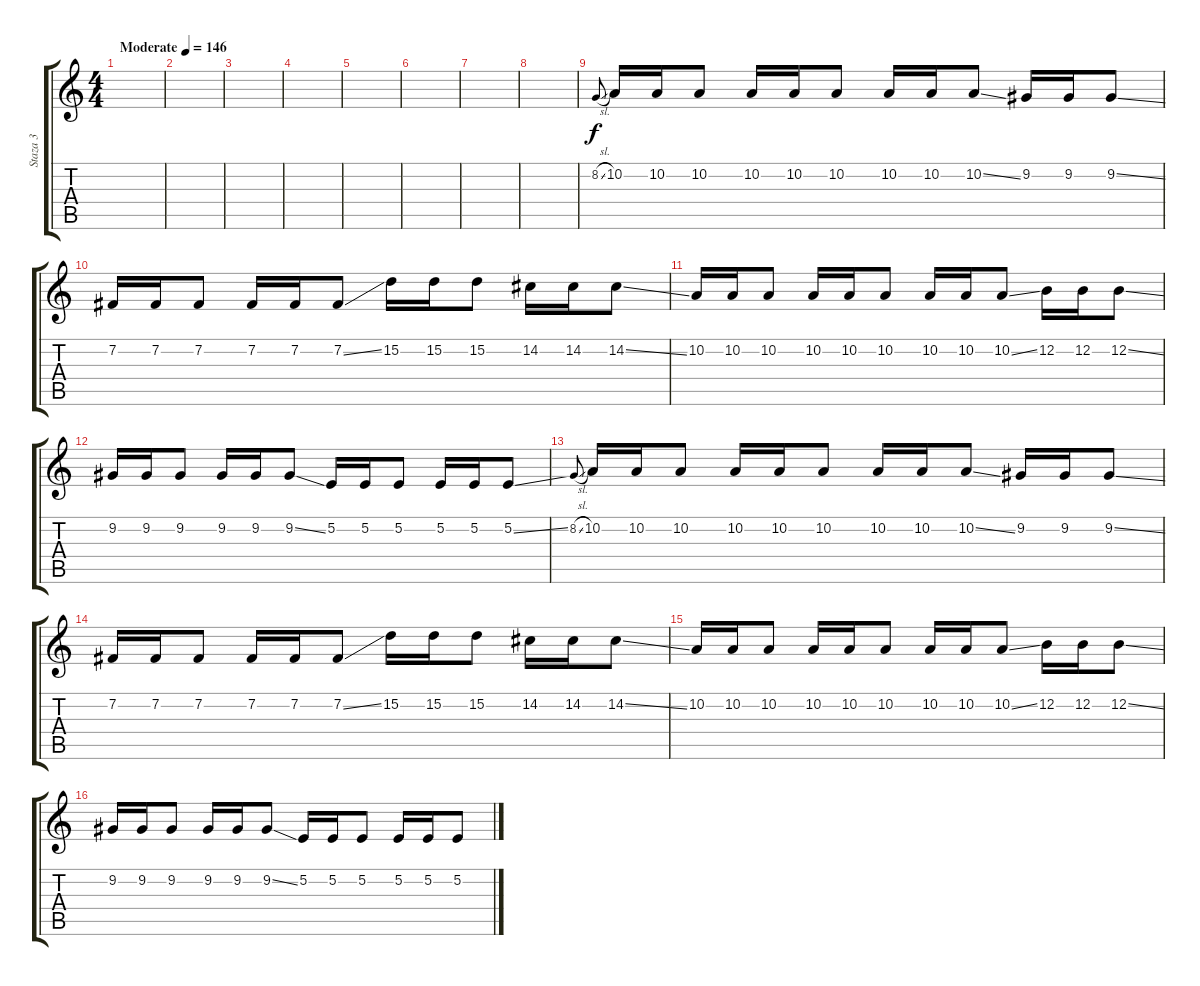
\track ("Staza 3" "Staza 3") {instrument lead2sawtooth}
\staff {score tabs}
\tuning (E4 B3 G3 D3 A2 E2) {hide}
\ts (4 4)
\tempo (146 "Moderate")
\clef g2
\ks c
|
|
|
|
|
|
|
|
8.2{sl}.8{gr onbeat} 10.2.16 10.2.16 10.2.8 10.2.16 10.2.16 10.2.8 10.2.16 10.2.16 10.2{ss}.8 9.2.16 9.2.16 9.2{ss}.8 |
7.2.16{volume 16} 7.2.16 7.2.8 7.2.16 7.2.16 7.2{ss}.8 15.2.16 15.2.16 15.2.8 14.2.16 14.2.16 14.2{ss}.8 |
10.2.16 10.2.16 10.2.8 10.2.16 10.2.16 10.2.8 10.2.16 10.2.16 10.2{ss}.8 12.2.16 12.2.16 12.2{ss}.8 |
9.2.16 9.2.16 9.2.8 9.2.16 9.2.16 9.2{ss}.8 5.2.16 5.2.16 5.2.8 5.2.16 5.2.16 5.2{ss}.8 |
8.2{sl}.8{gr onbeat} 10.2.16 10.2.16 10.2.8 10.2.16 10.2.16 10.2.8 10.2.16 10.2.16 10.2{ss}.8 9.2.16 9.2.16 9.2{ss}.8 |
7.2.16 7.2.16 7.2.8 7.2.16 7.2.16 7.2{ss}.8 15.2.16 15.2.16 15.2.8 14.2.16 14.2.16 14.2{ss}.8 |
10.2.16 10.2.16 10.2.8 10.2.16 10.2.16 10.2.8 10.2.16 10.2.16 10.2{ss}.8 12.2.16 12.2.16 12.2{ss}.8 |
9.2.16 9.2.16 9.2.8 9.2.16 9.2.16 9.2{ss}.8 5.2.16 5.2.16 5.2.8 5.2.16 5.2.16 5.2{ss}.8
